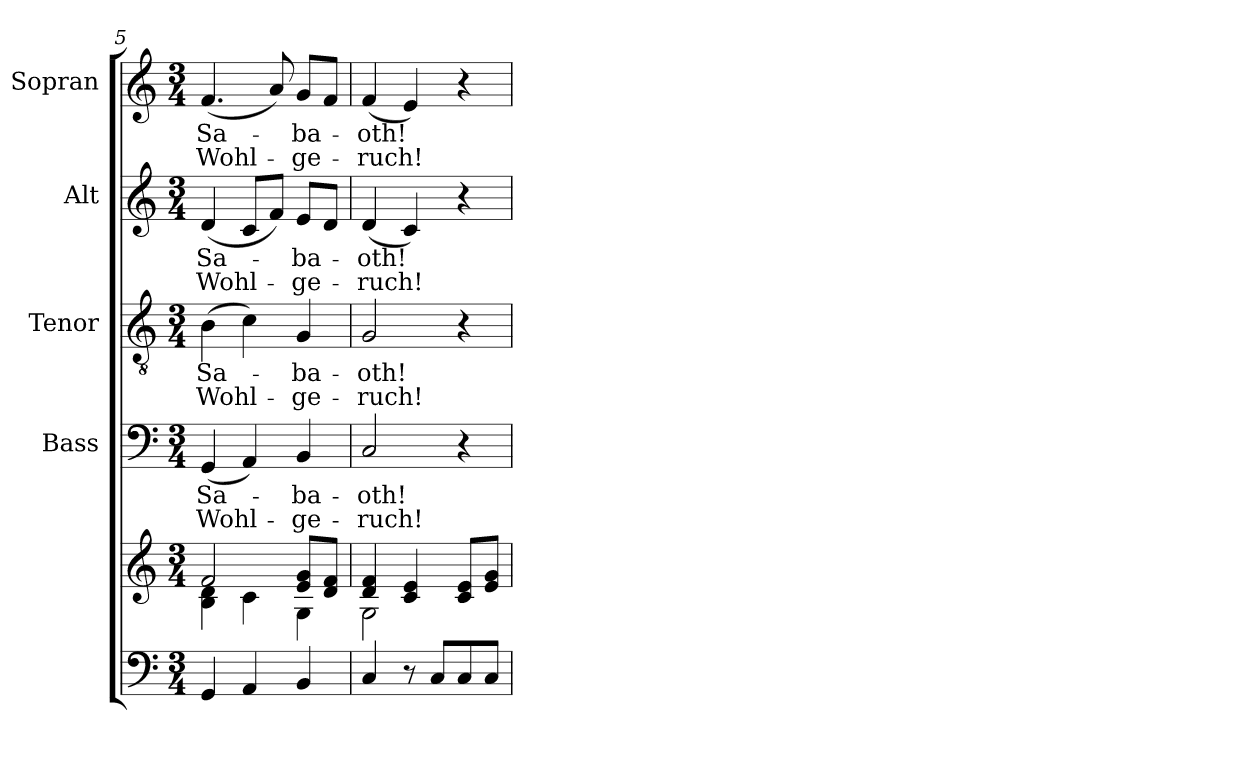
**kern	**kern	**kern	**text	**text	**kern	**text	**text	**kern	**text	**text	**kern	**text	**text
*part5	*part5	*part4	*part4	*part4	*part3	*part3	*part3	*part2	*part2	*part2	*part1	*part1	*part1
*staff6	*staff5	*staff4	*staff4	*staff4	*staff3	*staff3	*staff3	*staff2	*staff2	*staff2	*staff1	*staff1	*staff1
*	*	*I"Bass	*	*	*I"Tenor	*	*	*I"Alt	*	*	*I"Sopran	*	*
*	*	*I'B.	*	*	*I'T.	*	*	*I'A.	*	*	*I'S.	*	*
*clefF4	*clefG2	*clefF4	*	*	*clefGv2	*	*	*clefG2	*	*	*clefG2	*	*
*k[]	*k[]	*k[]	*	*	*k[]	*	*	*k[]	*	*	*k[]	*	*
*C:	*C:	*C:	*	*	*C:	*	*	*C:	*	*	*C:	*	*
*M3/4	*M3/4	*M3/4	*	*	*M3/4	*	*	*M3/4	*	*	*M3/4	*	*
=5	=5	=5	=5	=5	=5	=5	=5	=5	=5	=5	=5	=5	=5
*	*^	*	*	*	*	*	*	*	*	*	*	*	*
!	!	!	!	!LO:LY:b	!LO:LY:b	!	!LO:LY:b	!LO:LY:b	!	!LO:LY:b	!LO:LY:b	!	!LO:LY:b	!LO:LY:b
4GG/	2f/	4B\ 4d\	(<4GG/	Sa-	Wohl-	(>4B\	Sa-	Wohl-	(<4d/	Sa-	Wohl-	(<4.f/	Sa-	Wohl-
4AA/	.	4c\	4AA/)	.	.	4c\)	.	.	8c/L	.	.	.	.	.
.	.	.	.	.	.	.	.	.	8f/J)	.	.	8a/)	.	.
!	!	!	!	!LO:LY:b	!LO:LY:b	!	!LO:LY:b	!LO:LY:b	!	!LO:LY:b	!LO:LY:b	!	!LO:LY:b	!LO:LY:b
4BB/	8e/ 8g/L	4G\	4BB/	-ba-	-ge-	4G/	-ba-	-ge-	8e/L	-ba-	-ge-	8g/L	-ba-	-ge-
.	8d/ 8f/J	.	.	.	.	.	.	.	8d/J	.	.	8f/J	.	.
=6	=6	=6	=6	=6	=6	=6	=6	=6	=6	=6	=6	=6	=6	=6
!	!	!	!	!LO:LY:b	!LO:LY:b	!	!LO:LY:b	!LO:LY:b	!	!LO:LY:b	!LO:LY:b	!	!LO:LY:b	!LO:LY:b
4C/	4d/ 4f/	2G\	2C/	-oth!	-ruch!	2G/	-oth!	-ruch!	(<4d/	-oth!	-ruch!	(<4f/	-oth!	-ruch!
8r	4c/ 4e/	.	.	.	.	.	.	.	4c/)	.	.	4e/)	.	.
8C/L	.	.	.	.	.	.	.	.	.	.	.	.	.	.
8C/	8c/ 8e/L	4ryy	4r	.	.	4r	.	.	4r	.	.	4r	.	.
8C/J	8e/ 8g/J	.	.	.	.	.	.	.	.	.	.	.	.	.
*	*v	*v	*	*	*	*	*	*	*	*	*	*	*	*
=	=	=	=	=	=	=	=	=	=	=	=	=	=
*-	*-	*-	*-	*-	*-	*-	*-	*-	*-	*-	*-	*-	*-
